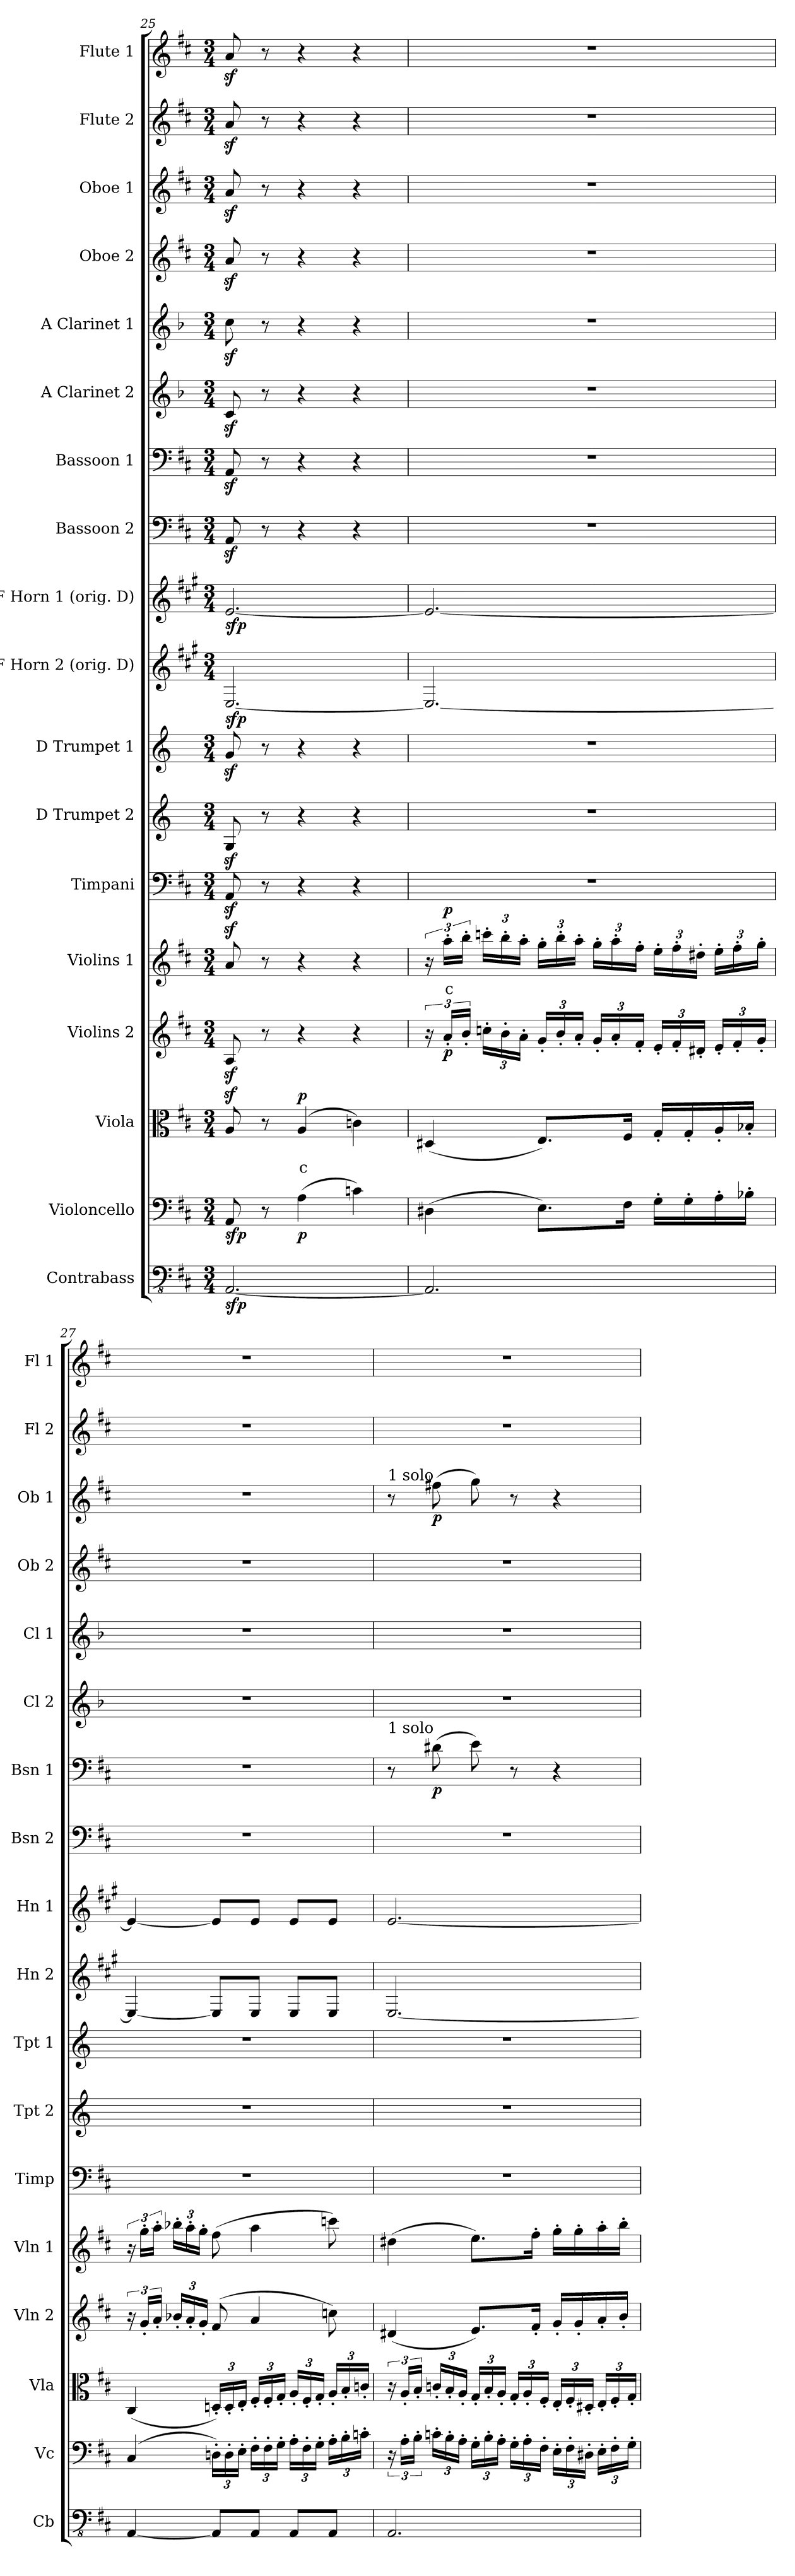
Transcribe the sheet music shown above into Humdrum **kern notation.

**kern	**dynam	**kern	**dynam	**kern	**text	**dynam	**kern	**dynam	**kern	**text	**dynam	**kern	**kern	**kern	**kern	**dynam	**kern	**dynam	**kern	**kern	**dynam	**kern	**kern	**kern	**kern	**dynam	**kern	**kern
*part18	*part18	*part17	*part17	*part16	*part16	*part16	*part15	*part15	*part14	*part14	*part14	*part13	*part12	*part11	*part10	*part10	*part9	*part9	*part8	*part7	*part7	*part6	*part5	*part4	*part3	*part3	*part2	*part1
*staff18	*staff18	*staff17	*staff17	*staff16	*staff16	*staff16	*staff15	*staff15	*staff14	*staff14	*staff14	*staff13	*staff12	*staff11	*staff10	*staff10	*staff9	*staff9	*staff8	*staff7	*staff7	*staff6	*staff5	*staff4	*staff3	*staff3	*staff2	*staff1
*I"Contrabass	*	*I"Violoncello	*	*I"Viola	*	*	*I"Violins 2	*	*I"Violins 1	*	*	*I"Timpani	*I"D Trumpet 2	*I"D Trumpet 1	*I"F Horn 2 (orig.  D)	*	*I"F Horn 1 (orig.  D)	*	*I"Bassoon 2	*I"Bassoon 1	*	*I"A Clarinet 2	*I"A Clarinet 1	*I"Oboe 2	*I"Oboe 1	*	*I"Flute 2	*I"Flute 1
*I'Cb	*	*I'Vc	*	*I'Vla	*	*	*I'Vln 2	*	*I'Vln 1	*	*	*I'Timp	*I'Tpt 2	*I'Tpt 1	*I'Hn 2	*	*I'Hn 1	*	*I'Bsn 2	*I'Bsn 1	*	*I'Cl 2	*I'Cl 1	*I'Ob 2	*I'Ob 1	*	*I'Fl 2	*I'Fl 1
*clefFv4	*	*clefF4	*	*clefC3	*	*	*clefG2	*	*clefG2	*	*	*clefF4	*clefG2	*clefG2	*clefG2	*	*clefG2	*	*clefF4	*clefF4	*	*clefG2	*clefG2	*clefG2	*clefG2	*	*clefG2	*clefG2
*	*	*	*	*	*	*	*	*	*	*	*	*	*ITrd-1c-2	*ITrd-1c-2	*ITrd4c7	*	*ITrd4c7	*	*	*	*	*ITrd2c3	*ITrd2c3	*	*	*	*	*
*k[f#c#]	*	*k[f#c#]	*	*k[f#c#]	*	*	*k[f#c#]	*	*k[f#c#]	*	*	*k[f#c#]	*k[f#c#]	*k[f#c#]	*k[f#c#]	*	*k[f#c#]	*	*k[f#c#]	*k[f#c#]	*	*k[f#c#]	*k[f#c#]	*k[f#c#]	*k[f#c#]	*	*k[f#c#]	*k[f#c#]
*M3/4	*	*M3/4	*	*M3/4	*	*	*M3/4	*	*M3/4	*	*	*M3/4	*M3/4	*M3/4	*M3/4	*	*M3/4	*	*M3/4	*M3/4	*	*M3/4	*M3/4	*M3/4	*M3/4	*	*M3/4	*M3/4
=25	=25	=25	=25	=25	=25	=25	=25	=25	=25	=25	=25	=25	=25	=25	=25	=25	=25	=25	=25	=25	=25	=25	=25	=25	=25	=25	=25	=25
!	!LO:DY:b	!	!LO:DY:b	!	!	!	!	!	!	!	!	!	!	!	!	!LO:DY:b	!	!LO:DY:b	!	!	!	!	!	!	!	!	!	!
[2.AAA/	sfp	8AA/	sfp	8Az</	.	.	8Az</	.	8az</	.	.	8AAz</	8Az</	8az</	[2.AA/	sfp	[2.A/	sfp	8AAz</	8AAz</	.	8Az</	8az<\	8az</	8az</	.	8az</	8az</
.	.	8r	.	8r	.	.	8r	.	8r	.	.	8r	8r	8r	.	.	.	.	8r	8r	.	8r	8r	8r	8r	.	8r	8r
!	!	!	!LO:DY:b	!	!LO:LY:b:color=#FF0000	!LO:DY:b	!	!	!	!	!	!	!	!	!	!	!	!	!	!	!	!	!	!	!	!	!	!
.	.	(>4A\	p	(>4A/	c	p	4r	.	4r	.	.	4r	4r	4r	.	.	.	.	4r	4r	.	4r	4r	4r	4r	.	4r	4r
.	.	4cn\)	.	4cn\)	.	.	4r	.	4r	.	.	4r	4r	4r	.	.	.	.	4r	4r	.	4r	4r	4r	4r	.	4r	4r
!!LO:PB:g=z
=26	=26	=26	=26	=26	=26	=26	=26	=26	=26	=26	=26	=26	=26	=26	=26	=26	=26	=26	=26	=26	=26	=26	=26	=26	=26	=26	=26	=26
2.AAA/]	.	(>4D#X\	.	(<4D#X/	.	.	24r	.	24r	.	.	2.r	2.r	2.r	2.AA/_	.	2.A/_	.	2.r	2.r	.	2.r	2.r	2.r	2.r	.	2.r	2.r
!	!	!	!	!	!	!	!	!LO:DY:b	!	!LO:LY:b:color=#FF0000	!LO:DY:b	!	!	!	!	!	!	!	!	!	!	!	!	!	!	!	!	!
.	.	.	.	.	.	.	24a'/LL	p	24aa'\LL	c	p	.	.	.	.	.	.	.	.	.	.	.	.	.	.	.	.	.
.	.	.	.	.	.	.	24b'/JJ	.	24bb'\JJ	.	.	.	.	.	.	.	.	.	.	.	.	.	.	.	.	.	.	.
*	*	*	*	*	*	*	*Xbrackettup	*	*Xbrackettup	*	*	*	*	*	*	*	*	*	*	*	*	*	*	*	*	*	*	*
.	.	.	.	.	.	.	24ccn'\LL	.	24cccn'\LL	.	.	.	.	.	.	.	.	.	.	.	.	.	.	.	.	.	.	.
.	.	.	.	.	.	.	24b'\	.	24bb'\	.	.	.	.	.	.	.	.	.	.	.	.	.	.	.	.	.	.	.
.	.	.	.	.	.	.	24a'\JJ	.	24aa'\JJ	.	.	.	.	.	.	.	.	.	.	.	.	.	.	.	.	.	.	.
.	.	8.E\L)	.	8.E/L)	.	.	24g'/LL	.	24gg'\LL	.	.	.	.	.	.	.	.	.	.	.	.	.	.	.	.	.	.	.
.	.	.	.	.	.	.	24b'/	.	24bb'\	.	.	.	.	.	.	.	.	.	.	.	.	.	.	.	.	.	.	.
.	.	.	.	.	.	.	24a'/JJ	.	24aa'\JJ	.	.	.	.	.	.	.	.	.	.	.	.	.	.	.	.	.	.	.
.	.	.	.	.	.	.	24g'/LL	.	24gg'\LL	.	.	.	.	.	.	.	.	.	.	.	.	.	.	.	.	.	.	.
.	.	.	.	.	.	.	24a'/	.	24aa'\	.	.	.	.	.	.	.	.	.	.	.	.	.	.	.	.	.	.	.
.	.	16F#\Jk	.	16F#/Jk	.	.	.	.	.	.	.	.	.	.	.	.	.	.	.	.	.	.	.	.	.	.	.	.
.	.	.	.	.	.	.	24f#'/JJ	.	24ff#'\JJ	.	.	.	.	.	.	.	.	.	.	.	.	.	.	.	.	.	.	.
.	.	16G'\LL	.	16G'/LL	.	.	24e'/LL	.	24ee'\LL	.	.	.	.	.	.	.	.	.	.	.	.	.	.	.	.	.	.	.
.	.	.	.	.	.	.	24f#'/	.	24ff#'\	.	.	.	.	.	.	.	.	.	.	.	.	.	.	.	.	.	.	.
.	.	16G'\	.	16G'/	.	.	.	.	.	.	.	.	.	.	.	.	.	.	.	.	.	.	.	.	.	.	.	.
.	.	.	.	.	.	.	24d#X'/JJ	.	24dd#X'\JJ	.	.	.	.	.	.	.	.	.	.	.	.	.	.	.	.	.	.	.
.	.	16A'\	.	16A'/	.	.	24e'/LL	.	24ee'\LL	.	.	.	.	.	.	.	.	.	.	.	.	.	.	.	.	.	.	.
.	.	.	.	.	.	.	24f#'/	.	24ff#'\	.	.	.	.	.	.	.	.	.	.	.	.	.	.	.	.	.	.	.
.	.	16B-X'\JJ	.	16B-X'/JJ	.	.	.	.	.	.	.	.	.	.	.	.	.	.	.	.	.	.	.	.	.	.	.	.
.	.	.	.	.	.	.	24g'/JJ	.	24gg'\JJ	.	.	.	.	.	.	.	.	.	.	.	.	.	.	.	.	.	.	.
=27	=27	=27	=27	=27	=27	=27	=27	=27	=27	=27	=27	=27	=27	=27	=27	=27	=27	=27	=27	=27	=27	=27	=27	=27	=27	=27	=27	=27
*	*	*	*	*	*	*	*brackettup	*	*brackettup	*	*	*	*	*	*	*	*	*	*	*	*	*	*	*	*	*	*	*
[4AAA/	.	(>4C#/	.	(<4C#/	.	.	24r	.	24r	.	.	2.r	2.r	2.r	4AA/_	.	4A/_	.	2.r	2.r	.	2.r	2.r	2.r	2.r	.	2.r	2.r
.	.	.	.	.	.	.	24g'/LL	.	24gg'\LL	.	.	.	.	.	.	.	.	.	.	.	.	.	.	.	.	.	.	.
.	.	.	.	.	.	.	24a'/JJ	.	24aa'\JJ	.	.	.	.	.	.	.	.	.	.	.	.	.	.	.	.	.	.	.
*	*	*	*	*	*	*	*Xbrackettup	*	*Xbrackettup	*	*	*	*	*	*	*	*	*	*	*	*	*	*	*	*	*	*	*
.	.	.	.	.	.	.	24b-X'/LL	.	24bb-X'\LL	.	.	.	.	.	.	.	.	.	.	.	.	.	.	.	.	.	.	.
.	.	.	.	.	.	.	24a'/	.	24aa'\	.	.	.	.	.	.	.	.	.	.	.	.	.	.	.	.	.	.	.
.	.	.	.	.	.	.	24g'/JJ	.	24gg'\JJ	.	.	.	.	.	.	.	.	.	.	.	.	.	.	.	.	.	.	.
*	*	*Xbrackettup	*	*Xbrackettup	*	*	*	*	*	*	*	*	*	*	*	*	*	*	*	*	*	*	*	*	*	*	*	*
8AAA/L]	.	24Dn'\LL)	.	24Dn'/LL)	.	.	(>8f#/	.	(>8ff#\	.	.	.	.	.	8AA/L]	.	8A/L]	.	.	.	.	.	.	.	.	.	.	.
.	.	24D'\	.	24D'/	.	.	.	.	.	.	.	.	.	.	.	.	.	.	.	.	.	.	.	.	.	.	.	.
.	.	24E'\JJ	.	24E'/JJ	.	.	.	.	.	.	.	.	.	.	.	.	.	.	.	.	.	.	.	.	.	.	.	.
8AAA/J	.	24F#'\LL	.	24F#'/LL	.	.	4a/	.	4aa\	.	.	.	.	.	8AA/J	.	8A/J	.	.	.	.	.	.	.	.	.	.	.
.	.	24F#'\	.	24F#'/	.	.	.	.	.	.	.	.	.	.	.	.	.	.	.	.	.	.	.	.	.	.	.	.
.	.	24G'\JJ	.	24G'/JJ	.	.	.	.	.	.	.	.	.	.	.	.	.	.	.	.	.	.	.	.	.	.	.	.
8AAA/L	.	24A'\LL	.	24A'/LL	.	.	.	.	.	.	.	.	.	.	8AA/L	.	8A/L	.	.	.	.	.	.	.	.	.	.	.
.	.	24F#'\	.	24F#'/	.	.	.	.	.	.	.	.	.	.	.	.	.	.	.	.	.	.	.	.	.	.	.	.
.	.	24G'\JJ	.	24G'/JJ	.	.	.	.	.	.	.	.	.	.	.	.	.	.	.	.	.	.	.	.	.	.	.	.
8AAA/J	.	24A'\LL	.	24A'/LL	.	.	8ccn\)	.	8cccn\)	.	.	.	.	.	8AA/J	.	8A/J	.	.	.	.	.	.	.	.	.	.	.
.	.	24B'\	.	24B'/	.	.	.	.	.	.	.	.	.	.	.	.	.	.	.	.	.	.	.	.	.	.	.	.
.	.	24cn'\JJ	.	24cn'/JJ	.	.	.	.	.	.	.	.	.	.	.	.	.	.	.	.	.	.	.	.	.	.	.	.
=28	=28	=28	=28	=28	=28	=28	=28	=28	=28	=28	=28	=28	=28	=28	=28	=28	=28	=28	=28	=28	=28	=28	=28	=28	=28	=28	=28	=28
*	*	*brackettup	*	*brackettup	*	*	*	*	*	*	*	*	*	*	*	*	*	*	*	*	*	*	*	*	*	*	*	*
!	!	!	!	!	!	!	!	!	!	!	!	!	!	!	!	!	!	!	!	!	!	!	!	!	!LO:TX:a:t=1 solo	!	!	!
!	!	!	!	!	!	!	!	!	!	!	!	!	!	!	!	!	!	!	!	!LO:TX:a:t=1 solo	!	!	!	!	!	!	!	!
2.AAA/	.	24r	.	24r	.	.	(<4d#X/	.	(>4dd#X\	.	.	2.r	2.r	2.r	[2.AA/	.	[2.A/	.	2.r	8r	.	2.r	2.r	2.r	8r	.	2.r	2.r
.	.	24A'\LL	.	24A'/LL	.	.	.	.	.	.	.	.	.	.	.	.	.	.	.	.	.	.	.	.	.	.	.	.
.	.	24B'\JJ	.	24B'/JJ	.	.	.	.	.	.	.	.	.	.	.	.	.	.	.	.	.	.	.	.	.	.	.	.
*	*	*Xbrackettup	*	*Xbrackettup	*	*	*	*	*	*	*	*	*	*	*	*	*	*	*	*	*	*	*	*	*	*	*	*
!	!	!	!	!	!	!	!	!	!	!	!	!	!	!	!	!	!	!	!	!	!LO:DY:b	!	!	!	!	!LO:DY:b	!	!
.	.	24cn'\LL	.	24cn'/LL	.	.	.	.	.	.	.	.	.	.	.	.	.	.	.	(>8d#X\	p	.	.	.	(>8ff#X\	p	.	.
.	.	24B'\	.	24B'/	.	.	.	.	.	.	.	.	.	.	.	.	.	.	.	.	.	.	.	.	.	.	.	.
.	.	24A'\JJ	.	24A'/JJ	.	.	.	.	.	.	.	.	.	.	.	.	.	.	.	.	.	.	.	.	.	.	.	.
.	.	24G'\LL	.	24G'/LL	.	.	8.e/L)	.	8.ee\L)	.	.	.	.	.	.	.	.	.	.	8e\)	.	.	.	.	8gg\)	.	.	.
.	.	24B'\	.	24B'/	.	.	.	.	.	.	.	.	.	.	.	.	.	.	.	.	.	.	.	.	.	.	.	.
.	.	24A'\JJ	.	24A'/JJ	.	.	.	.	.	.	.	.	.	.	.	.	.	.	.	.	.	.	.	.	.	.	.	.
.	.	24G'\LL	.	24G'/LL	.	.	.	.	.	.	.	.	.	.	.	.	.	.	.	8r	.	.	.	.	8r	.	.	.
.	.	24A'\	.	24A'/	.	.	.	.	.	.	.	.	.	.	.	.	.	.	.	.	.	.	.	.	.	.	.	.
.	.	.	.	.	.	.	16f#'/Jk	.	16ff#'\Jk	.	.	.	.	.	.	.	.	.	.	.	.	.	.	.	.	.	.	.
.	.	24F#'\JJ	.	24F#'/JJ	.	.	.	.	.	.	.	.	.	.	.	.	.	.	.	.	.	.	.	.	.	.	.	.
.	.	24E'\LL	.	24E'/LL	.	.	16g'/LL	.	16gg'\LL	.	.	.	.	.	.	.	.	.	.	4r	.	.	.	.	4r	.	.	.
.	.	24F#'\	.	24F#'/	.	.	.	.	.	.	.	.	.	.	.	.	.	.	.	.	.	.	.	.	.	.	.	.
.	.	.	.	.	.	.	16g'/	.	16gg'\	.	.	.	.	.	.	.	.	.	.	.	.	.	.	.	.	.	.	.
.	.	24D#X'\JJ	.	24D#X'/JJ	.	.	.	.	.	.	.	.	.	.	.	.	.	.	.	.	.	.	.	.	.	.	.	.
.	.	24E'\LL	.	24E'/LL	.	.	16a'/	.	16aa'\	.	.	.	.	.	.	.	.	.	.	.	.	.	.	.	.	.	.	.
.	.	24F#'\	.	24F#'/	.	.	.	.	.	.	.	.	.	.	.	.	.	.	.	.	.	.	.	.	.	.	.	.
.	.	.	.	.	.	.	16b'/JJ	.	16bb'\JJ	.	.	.	.	.	.	.	.	.	.	.	.	.	.	.	.	.	.	.
.	.	24G'\JJ	.	24G'/JJ	.	.	.	.	.	.	.	.	.	.	.	.	.	.	.	.	.	.	.	.	.	.	.	.
=	=	=	=	=	=	=	=	=	=	=	=	=	=	=	=	=	=	=	=	=	=	=	=	=	=	=	=	=
*-	*-	*-	*-	*-	*-	*-	*-	*-	*-	*-	*-	*-	*-	*-	*-	*-	*-	*-	*-	*-	*-	*-	*-	*-	*-	*-	*-	*-
